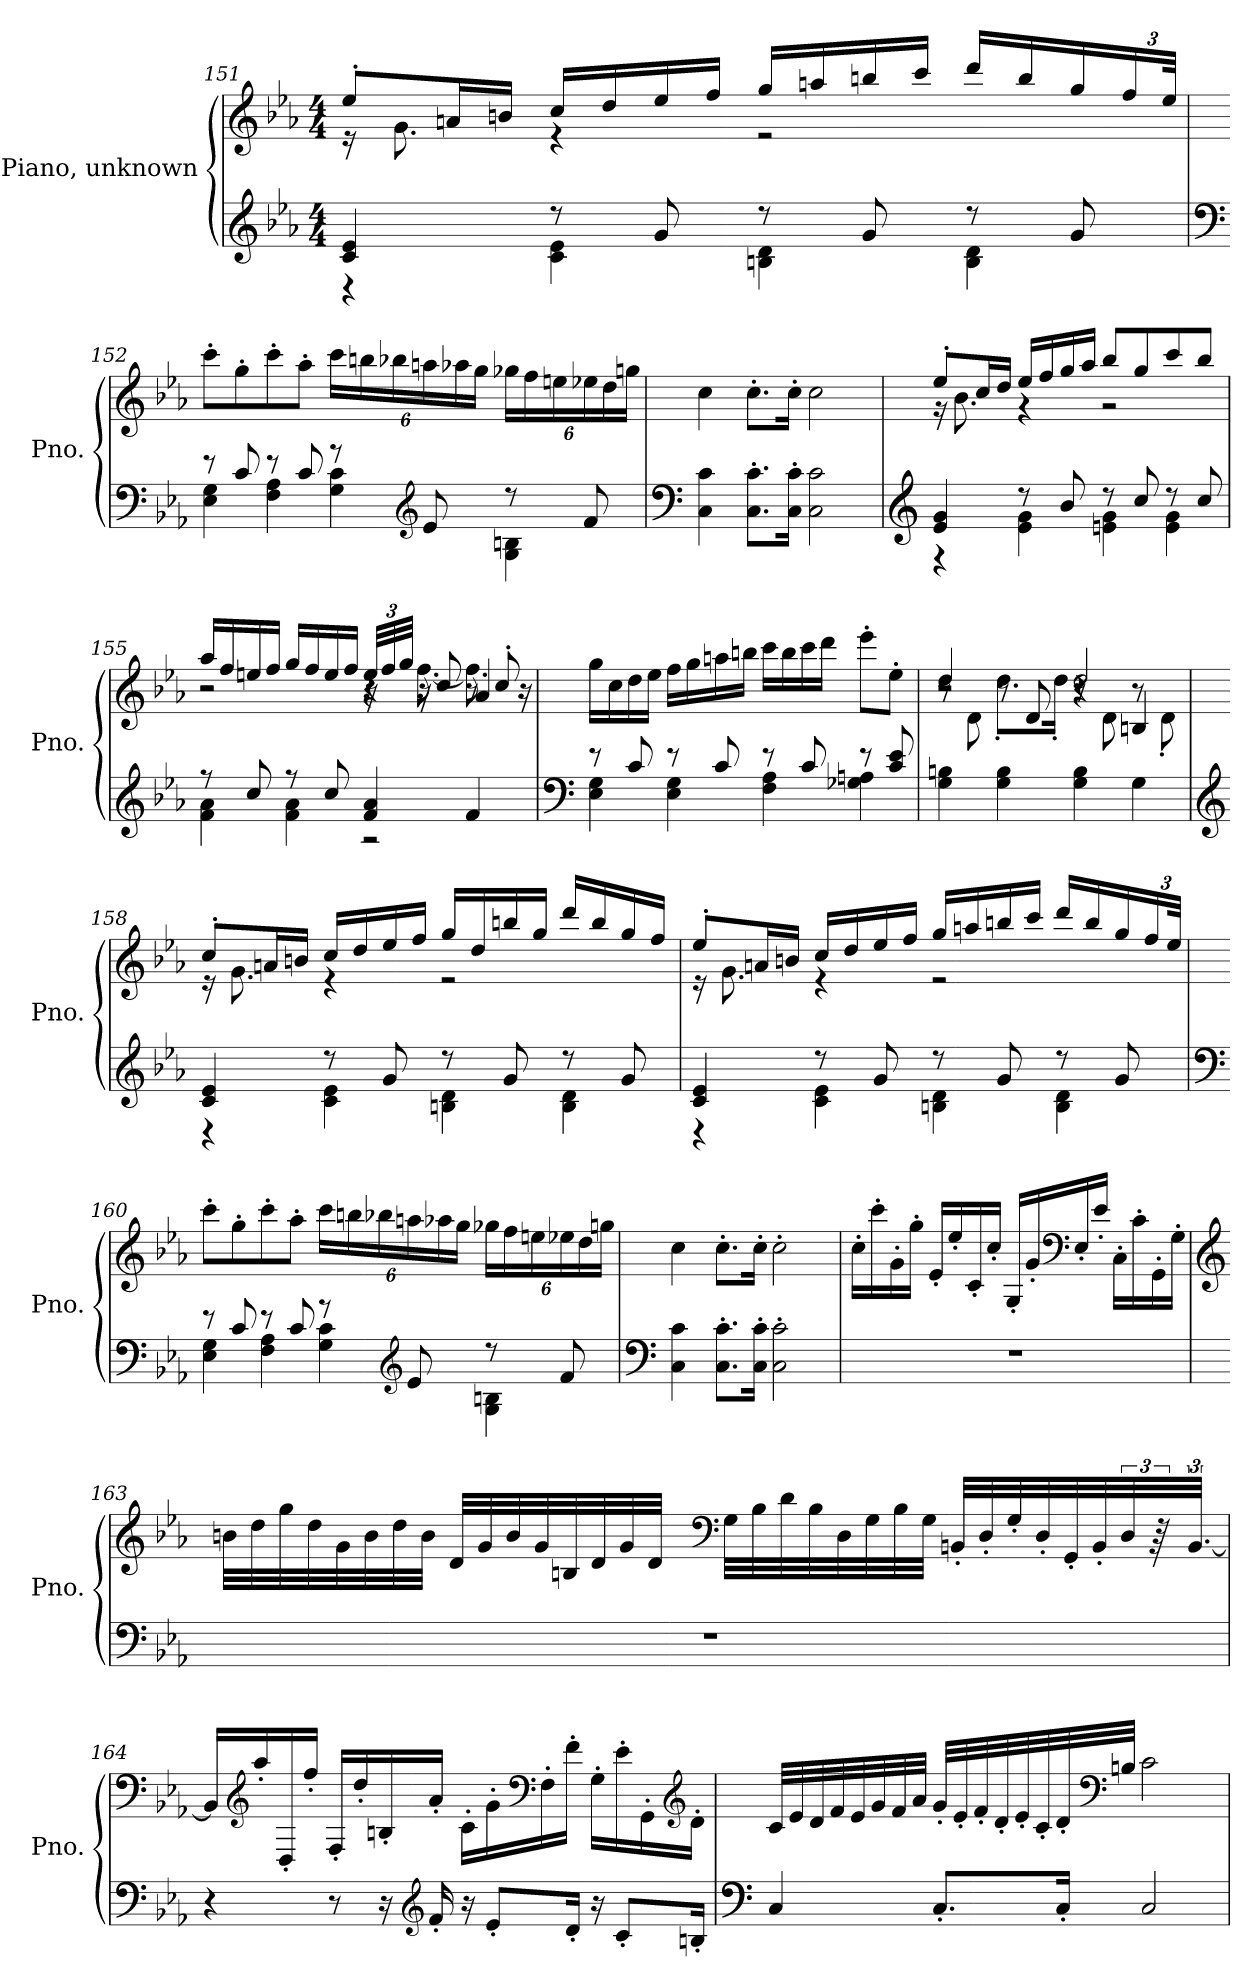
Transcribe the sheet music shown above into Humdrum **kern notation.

**kern	**kern
*part1	*part1
*staff2	*staff1
*I"Piano, unknown	*
*I'Pno.	*
*clefG2	*clefG2
*k[b-e-a-]	*k[b-e-a-]
*M4/4	*M4/4
=151	=151
*^	*^
4c/ 4e-/	4r	8ee-'/L	16r
.	.	.	8.g\
.	.	16an/L	.
.	.	16bn/JJ	.
8r	4c\ 4e-\	16cc/LL	4r
.	.	16dd/	.
8g/	.	16ee-/	.
.	.	16ff/JJ	.
8r	4Bn\ 4d\	16gg/LL	2r
.	.	16aan/	.
8g/	.	16bbn/	.
.	.	16ccc/JJ	.
8r	4B\ 4d\	16ddd/LL	.
.	.	16bb/	.
8g/	.	16gg/	.
*	*	*Xbrackettup	*
.	.	24ff/	.
.	.	48ee-/JJk	.
*	*	*v	*v
!!LO:LB:g=z
=152	=152	=152
*clefF4	*	*
8r	4E-\ 4G\	8ccc'\L
8c/	.	8gg'\
8r	4F\ 4A-\	8ccc'\
8c/	.	8aa-'\J
8r	4G\ 4c\	24ccc\LL
.	.	24bbn\
.	.	24bb-X\
*clefG2	*	*
8e-/	.	24aan\
.	.	24aa-X\
.	.	24gg\JJ
8r	4G\ 4Bn\	24gg-X\LL
.	.	24ff\
.	.	24een\
8f/	.	24ee-X\
.	.	24dd\
.	.	24ggn\JJ
*v	*v	*
=153	=153
*clefF4	*
4C\ 4c\	4cc\
8.C\' 8.c\'L	8.cc'\L
16C\' 16c\'Jk	16cc'\Jk
2C\ 2c\	2cc\
!!LO:LB:g=z
=154	=154
*clefG2	*
*^	*^
4e-/ 4g/	4r	8ee-'/L	16r
.	.	.	8.b-\
.	.	16cc/L	.
.	.	16dd/JJ	.
8r	4e-\ 4g\	16ee-/LL	4r
.	.	16ff/	.
8b-/	.	16gg/	.
.	.	16aa-/JJ	.
8r	4en\ 4g\	8bb-/L	2r
8cc/	.	8gg/	.
8r	4e\ 4g\	8ccc/	.
8cc/	.	8bb-/J	.
=155	=155	=155	=155
*	*	*	*^
8r	4f\ 4a-\	16aa-/LL	2r	2r
.	.	16ff/	.	.
8cc/	.	16een/	.	.
.	.	16ff/JJ	.	.
8r	4f\ 4a-\	16gg/LL	.	.
.	.	16ff/	.	.
8cc/	.	16ee/	.	.
.	.	16ff/JJ	.	.
4f/ 4a-/	2r	48ee/LLL	16r	4r
.	.	48ff/	.	.
.	.	48gg/JJJ	.	.
.	.	16r	[8.ff\	.
.	.	8cc/	.	.
4f/	.	8r	8.ff\]	4a-/
.	.	8cc'/	.	.
.	.	.	16r	.
*	*	*v	*v	*v
!!LO:LB:g=z
=156	=156	=156
*clefF4	*	*
8r	4E-\ 4G\	16gg\LL
.	.	16cc\
8c/	.	16dd\
.	.	16ee-\JJ
8r	4E-\ 4G\	16ff\LL
.	.	16gg\
8c/	.	16aan\
.	.	16bbn\JJ
8r	4F\ 4A-\	16ccc\LL
.	.	16bb\
8c/	.	16ccc\
.	.	16ddd\JJ
8r	4G-X\ 4An\	8eee-'\L
8c/ 8e-/	.	8ee-'\J
*v	*v	*
=157	=157
*	*^
*	*	*^
4G\ 4Bn\	4dd/	8r	2r
.	.	8d\	.
4G\ 4B\	8r	8.dd'\L	.
.	8d/	.	.
.	.	16dd'\Jk	.
4G\ 4B\	2dd/	8r	4r
.	.	8d\	.
4G\	.	8r	4Bn/
.	.	8d'\	.
*	*v	*v	*v
!!LO:LB:g=z
=158	=158
*clefG2	*
*^	*^
4c/ 4e-/	4r	8cc'/L	16r
.	.	.	8.g\
.	.	16an/L	.
.	.	16bn/JJ	.
8r	4c\ 4e-\	16cc/LL	4r
.	.	16dd/	.
8g/	.	16ee-/	.
.	.	16ff/JJ	.
8r	4Bn\ 4d\	16gg/LL	2r
.	.	16dd/	.
8g/	.	16bbn/	.
.	.	16gg/JJ	.
8r	4B\ 4d\	16ddd/LL	.
.	.	16bb/	.
8g/	.	16gg/	.
.	.	16ff/JJ	.
=159	=159	=159	=159
4c/ 4e-/	4r	8ee-'/L	16r
.	.	.	8.g\
.	.	16an/L	.
.	.	16bn/JJ	.
8r	4c\ 4e-\	16cc/LL	4r
.	.	16dd/	.
8g/	.	16ee-/	.
.	.	16ff/JJ	.
8r	4Bn\ 4d\	16gg/LL	2r
.	.	16aan/	.
8g/	.	16bbn/	.
.	.	16ccc/JJ	.
8r	4B\ 4d\	16ddd/LL	.
.	.	16bb/	.
8g/	.	16gg/	.
.	.	24ff/	.
.	.	48ee-/JJk	.
*	*	*v	*v
!!LO:PB:g=z
=160	=160	=160
*clefF4	*	*
8r	4E-\ 4G\	8ccc'\L
8c/	.	8gg'\
8r	4F\ 4A-\	8ccc'\
8c/	.	8aa-'\J
8r	4G\ 4c\	24ccc\LL
.	.	24bbn\
.	.	24bb-X\
*clefG2	*	*
8e-/	.	24aan\
.	.	24aa-X\
.	.	24gg\JJ
8r	4G\ 4Bn\	24gg-X\LL
.	.	24ff\
.	.	24een\
8f/	.	24ee-X\
.	.	24dd\
.	.	24ggn\JJ
*v	*v	*
=161	=161
*clefF4	*
4C\ 4c\	4cc\
8.C\' 8.c\'L	8.cc'\L
16C\' 16c\'Jk	16cc'\Jk
2C\' 2c\'	2cc'\
!!LO:LB:g=z
=162	=162
1r	16cc'\LL
.	16ccc'\
.	16g'\
.	16gg'\JJ
.	16e-'/LL
.	16ee-'/
.	16c'/
.	16cc'/JJ
.	16G'/LL
.	16g'/
*	*clefF4
.	16E-'/
.	16e-'/JJ
.	16C'\LL
.	16c'\
.	16GG'\
.	16G'\JJ
!!LO:LB:g=z
=163	=163
*	*clefG2
1r	32bn\LLL
.	32dd\
.	32gg\
.	32dd\
.	32g\
.	32b\
.	32dd\
.	32b\JJJ
.	32d/LLL
.	32g/
.	32b/
.	32g/
.	32Bn/
.	32d/
.	32g/
.	32d/JJJ
*	*clefF4
.	32G\LLL
.	32B\
.	32d\
.	32B\
.	32D\
.	32G\
.	32B\
.	32G\JJJ
.	32BBn'/LLL
.	32D'/
.	32G'/
.	32D'/
.	32GG'/
.	32BB'/
*	*brackettup
.	48D/JJJ
.	96r
.	[48.BB/
!!LO:LB:g=z
=164	=164
4r	16BB/LL]
*	*clefG2
.	16aa-'/
.	16D'/
.	16ff'/JJ
8r	16F'/LL
.	16dd'/
16r	16Bn'/
*clefG2	*
16f'/	16a-'/JJ
16r	16c'\LL
8e-'/L	16g'\
*	*clefF4
.	16F'\
16d'/Jk	16f'\JJ
16r	16G'\LL
8c'/L	16e-'\
.	16GG'\
*	*clefG2
16Bn'/Jk	16d'\JJ
=165	=165
*clefF4	*
4C/	32c/LLL
.	32e-/
.	32d/
.	32f/
.	32e-/
.	32g/
.	32f/
.	32a-/JJJ
8.C'/L	32g'/LLL
.	32e-'/
.	32f'/
.	32d'/
.	32e-'/
.	32c'/
16C'/Jk	32d'/
*	*clefF4
.	32Bn/JJJ
2C/	2c\
=	=
*-	*-
